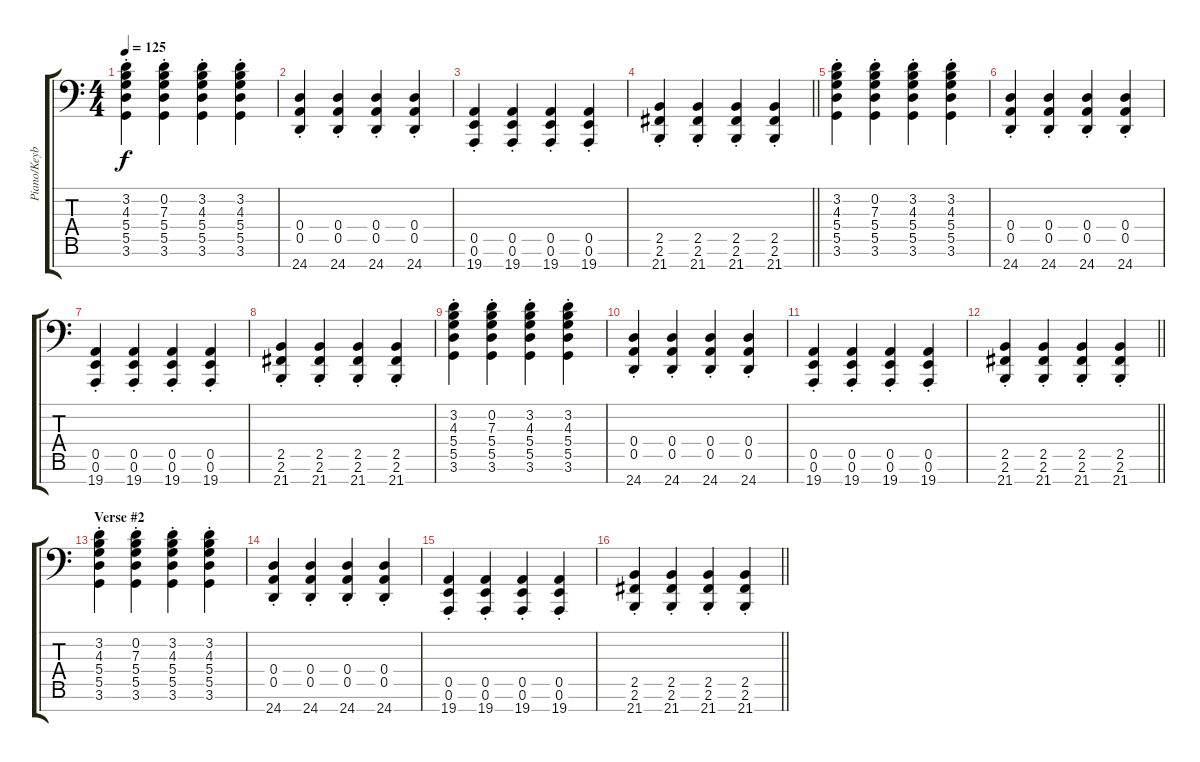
\track ("Piano/Keyboard" "Piano/Keyb") {instrument trumpet}
\staff {score tabs}
\tuning (E4 B3 G3 D3 A2 E2 D0) {hide}
\ts (4 4)
\tempo 125
\clef f4
\ks c
(3.2{st} 4.3{st} 5.4{st} 5.5{st} 3.6{st}).4{dy f} (0.2{st} 7.3{st} 5.4{st} 5.5{st} 3.6{st}).4 (3.2{st} 4.3{st} 5.4{st} 5.5{st} 3.6{st}).4 (3.2{st} 4.3{st} 5.4{st} 5.5{st} 3.6{st}).4 |
(0.4{st} 0.5{st} 24.7{st}).4 (0.4{st} 0.5{st} 24.7{st}).4 (0.4{st} 0.5{st} 24.7{st}).4 (0.4{st} 0.5{st} 24.7{st}).4 |
(0.5{st} 0.6{st} 19.7{st}).4 (0.5{st} 0.6{st} 19.7{st}).4 (0.5{st} 0.6{st} 19.7{st}).4 (0.5{st} 0.6{st} 19.7{st}).4 |
\barLineRight lightlight
(2.5{st} 2.6{st} 21.7{st}).4 (2.5{st} 2.6{st} 21.7{st}).4 (2.5{st} 2.6{st} 21.7{st}).4 (2.5{st} 2.6{st} 21.7{st}).4 |
(3.2{st} 4.3{st} 5.4{st} 5.5{st} 3.6{st}).4 (0.2{st} 7.3{st} 5.4{st} 5.5{st} 3.6{st}).4 (3.2{st} 4.3{st} 5.4{st} 5.5{st} 3.6{st}).4 (3.2{st} 4.3{st} 5.4{st} 5.5{st} 3.6{st}).4 |
(0.4{st} 0.5{st} 24.7{st}).4 (0.4{st} 0.5{st} 24.7{st}).4 (0.4{st} 0.5{st} 24.7{st}).4 (0.4{st} 0.5{st} 24.7{st}).4 |
(0.5{st} 0.6{st} 19.7{st}).4 (0.5{st} 0.6{st} 19.7{st}).4 (0.5{st} 0.6{st} 19.7{st}).4 (0.5{st} 0.6{st} 19.7{st}).4 |
(2.5{st} 2.6{st} 21.7{st}).4 (2.5{st} 2.6{st} 21.7{st}).4 (2.5{st} 2.6{st} 21.7{st}).4 (2.5{st} 2.6{st} 21.7{st}).4 |
(3.2{st} 4.3{st} 5.4{st} 5.5{st} 3.6{st}).4 (0.2{st} 7.3{st} 5.4{st} 5.5{st} 3.6{st}).4 (3.2{st} 4.3{st} 5.4{st} 5.5{st} 3.6{st}).4 (3.2{st} 4.3{st} 5.4{st} 5.5{st} 3.6{st}).4 |
(0.4{st} 0.5{st} 24.7{st}).4 (0.4{st} 0.5{st} 24.7{st}).4 (0.4{st} 0.5{st} 24.7{st}).4 (0.4{st} 0.5{st} 24.7{st}).4 |
(0.5{st} 0.6{st} 19.7{st}).4 (0.5{st} 0.6{st} 19.7{st}).4 (0.5{st} 0.6{st} 19.7{st}).4 (0.5{st} 0.6{st} 19.7{st}).4 |
\barLineRight lightlight
(2.5{st} 2.6{st} 21.7{st}).4 (2.5{st} 2.6{st} 21.7{st}).4 (2.5{st} 2.6{st} 21.7{st}).4 (2.5{st} 2.6{st} 21.7{st}).4 |
\section ("" "Verse #2")
(3.2{st} 4.3{st} 5.4{st} 5.5{st} 3.6{st}).4 (0.2{st} 7.3{st} 5.4{st} 5.5{st} 3.6{st}).4 (3.2{st} 4.3{st} 5.4{st} 5.5{st} 3.6{st}).4 (3.2{st} 4.3{st} 5.4{st} 5.5{st} 3.6{st}).4 |
(0.4{st} 0.5{st} 24.7{st}).4 (0.4{st} 0.5{st} 24.7{st}).4 (0.4{st} 0.5{st} 24.7{st}).4 (0.4{st} 0.5{st} 24.7{st}).4 |
(0.5{st} 0.6{st} 19.7{st}).4 (0.5{st} 0.6{st} 19.7{st}).4 (0.5{st} 0.6{st} 19.7{st}).4 (0.5{st} 0.6{st} 19.7{st}).4 |
\barLineRight lightlight
(2.5{st} 2.6{st} 21.7{st}).4 (2.5{st} 2.6{st} 21.7{st}).4 (2.5{st} 2.6{st} 21.7{st}).4 (2.5{st} 2.6{st} 21.7{st}).4
